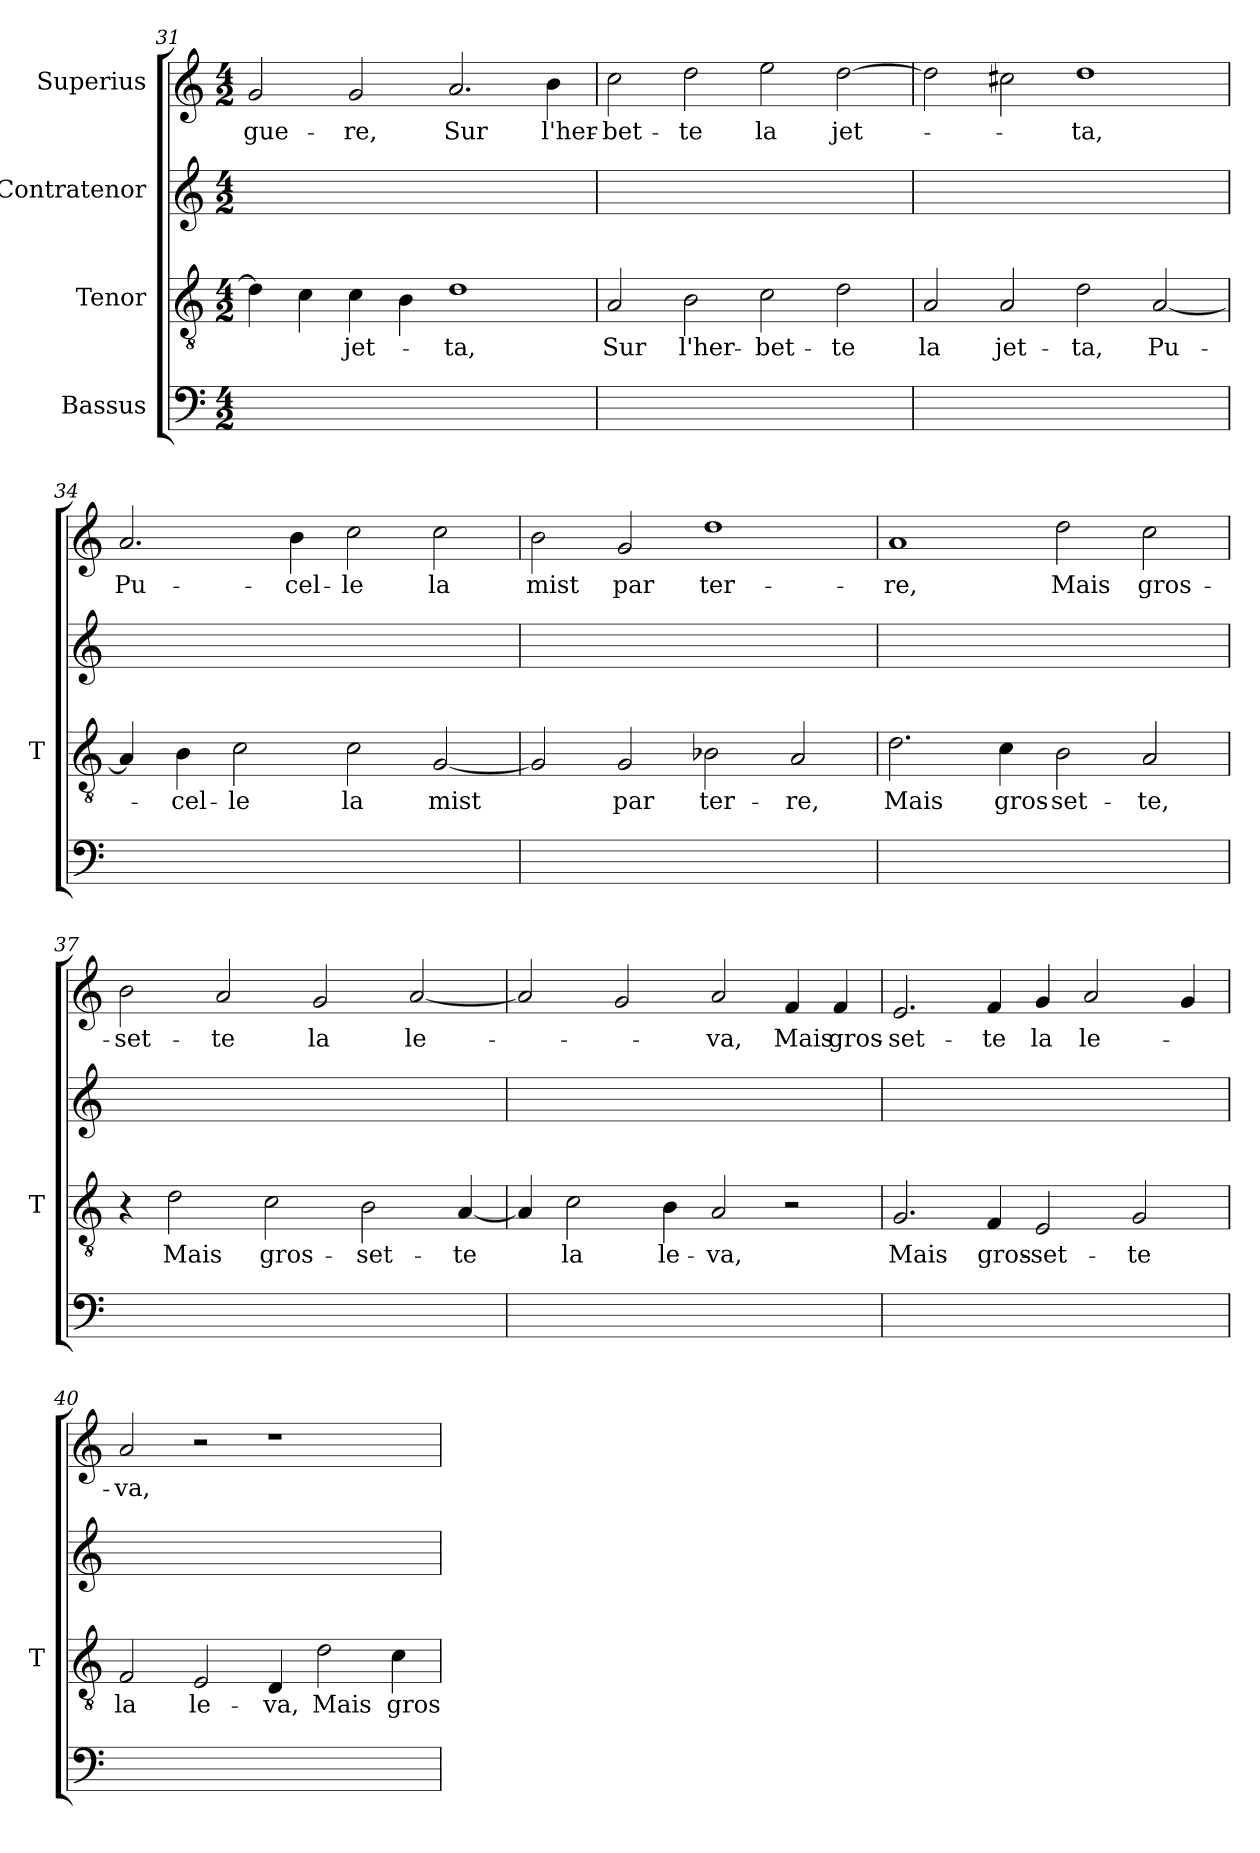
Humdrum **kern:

**kern	**kern	**text	**kern	**kern	**text
*part4	*part3	*part3	*part2	*part1	*part1
*staff4	*staff3	*staff3	*staff2	*staff1	*staff1
*I"Bassus	*I"Tenor	*	*I"Contratenor	*I"Superius	*
*	*I'T	*	*	*	*
*clefF4	*clefGv2	*	*clefG2	*clefG2	*
*k[]	*k[]	*	*k[]	*k[]	*
*M4/2	*M4/2	*	*M4/2	*M4/2	*
=31	=31	=31	=31	=31	=31
0ryy	4d]	.	0ryy	2g	gue-
.	4c	.	.	.	.
.	4c	jet-	.	2g	-re,
.	4B	.	.	.	.
.	1d	-ta,	.	2.a	-Sur
.	.	.	.	4b	l'her-
=32	=32	=32	=32	=32	=32
0ryy	2A	-Sur	0ryy	2cc	bet-
.	2B	l'her-	.	2dd	-te
.	2c	bet-	.	2ee	-la
.	2d	-te	.	[2dd	jet-
=33	=33	=33	=33	=33	=33
0ryy	2A	-la	0ryy	2dd]	.
.	2A	jet-	.	2cc#X	.
.	2d	-ta,	.	1dd	-ta,
.	[2A	Pu-	.	.	.
=34	=34	=34	=34	=34	=34
0ryy	4A]	.	0ryy	2.a	Pu-
.	4B	cel-	.	.	.
.	2c	-le	.	.	.
.	.	.	.	4b	cel-
.	2c	-la	.	2cc	-le
.	[2G	-mist	.	2cc	-la
=35	=35	=35	=35	=35	=35
0ryy	2G]	.	0ryy	2b	-mist
.	2G	-par	.	2g	-par
.	2B-X	ter-	.	1dd	ter-
.	2A	-re,	.	.	.
=36	=36	=36	=36	=36	=36
0ryy	2.d	-Mais	0ryy	1a	-re,
.	4c	gros-	.	.	.
.	2B	set-	.	2dd	-Mais
.	2A	-te,	.	2cc	gros-
=37	=37	=37	=37	=37	=37
0ryy	4r	.	0ryy	2b	set-
.	2d	-Mais	.	.	.
.	.	.	.	2a	-te
.	2c	gros-	.	.	.
.	.	.	.	2g	-la
.	2B	set-	.	.	.
.	.	.	.	[2a	le-
.	[4A	-te	.	.	.
=38	=38	=38	=38	=38	=38
0ryy	4A]	.	0ryy	2a]	.
.	2c	-la	.	.	.
.	.	.	.	2g	.
.	4B	le-	.	.	.
.	2A	-va,	.	2a	-va,
.	2r	.	.	4f	-Mais
.	.	.	.	4f	gros-
=39	=39	=39	=39	=39	=39
0ryy	2.G	-Mais	0ryy	2.e	set-
.	4F	gros-	.	4f	-te
.	2E	set-	.	4g	-la
.	.	.	.	2a	le-
.	2G	-te	.	.	.
.	.	.	.	4g	.
=40	=40	=40	=40	=40	=40
0ryy	2F	-la	0ryy	2a	-va,
.	2E	le-	.	2r	.
.	4D	-va,	.	1r	.
.	2d	-Mais	.	.	.
.	4c	gros-	.	.	.
=	=	=	=	=	=
*-	*-	*-	*-	*-	*-
